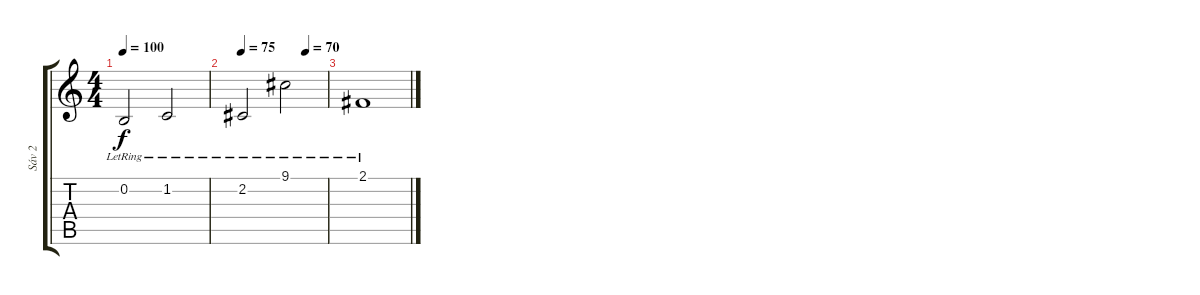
\track ("Sáv 2" "Sáv 2") {instrument musicbox}
\staff {score tabs}
\tuning (E4 B3 G3 D3 A2 E2) {hide}
\ts (4 4)
\tempo 100
\clef g2
\ks c
0.2{lr}.2{dy f} 1.2{lr}.2 |
\tempo 75
\tempo (70 0.75)
2.2{lr}.2 9.1{lr}.2 |
2.1{lr}.1
